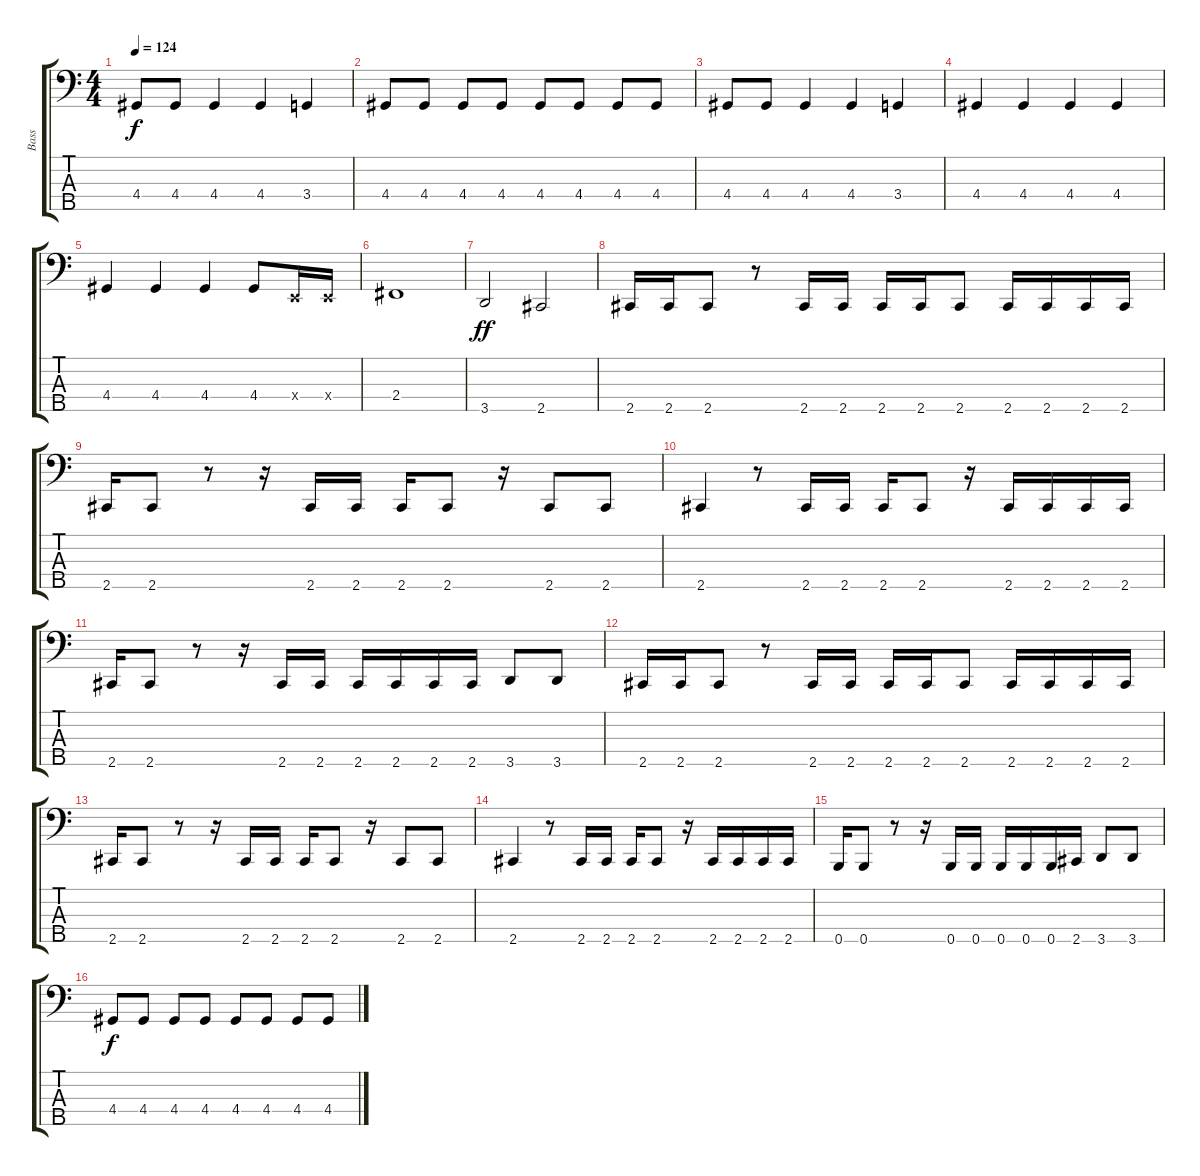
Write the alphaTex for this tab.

\track ("Bass" "Bass") {instrument electricbassfinger}
\staff {score tabs}
\tuning (G2 D2 A1 E1 B0) {hide}
\ts (4 4)
\tempo 124
\clef f4
\ks c
4.4.8{dy f} 4.4.8 4.4.4 4.4.4 3.4.4 |
4.4.8 4.4.8 4.4.8 4.4.8 4.4.8 4.4.8 4.4.8 4.4.8 |
4.4.8 4.4.8 4.4.4 4.4.4 3.4.4 |
4.4.4 4.4.4 4.4.4 4.4.4 |
4.4.4 4.4.4 4.4.4 4.4.8 0.4{x}.16 0.4{x}.16 |
2.4.1 |
3.5.2{dy ff} 2.5.2 |
2.5.16 2.5.16 2.5.8 r.8 2.5.16 2.5.16 2.5.16 2.5.16 2.5.8 2.5.16 2.5.16 2.5.16 2.5.16 |
2.5.16 2.5.8 r.8 r.16 2.5.16 2.5.16 2.5.16 2.5.8 r.16 2.5.8 2.5.8 |
2.5.4 r.8 2.5.16 2.5.16 2.5.16 2.5.8 r.16 2.5.16 2.5.16 2.5.16 2.5.16 |
2.5.16 2.5.8 r.8 r.16 2.5.16 2.5.16 2.5.16 2.5.16 2.5.16 2.5.16 3.5.8 3.5.8 |
2.5.16 2.5.16 2.5.8 r.8 2.5.16 2.5.16 2.5.16 2.5.16 2.5.8 2.5.16 2.5.16 2.5.16 2.5.16 |
2.5.16 2.5.8 r.8 r.16 2.5.16 2.5.16 2.5.16 2.5.8 r.16 2.5.8 2.5.8 |
2.5.4 r.8 2.5.16 2.5.16 2.5.16 2.5.8 r.16 2.5.16 2.5.16 2.5.16 2.5.16 |
0.5.16 0.5.8 r.8 r.16 0.5.16 0.5.16 0.5.16 0.5.16 0.5.16 2.5.16 3.5.8 3.5.8 |
4.4.8{dy f} 4.4.8 4.4.8 4.4.8 4.4.8 4.4.8 4.4.8 4.4.8
